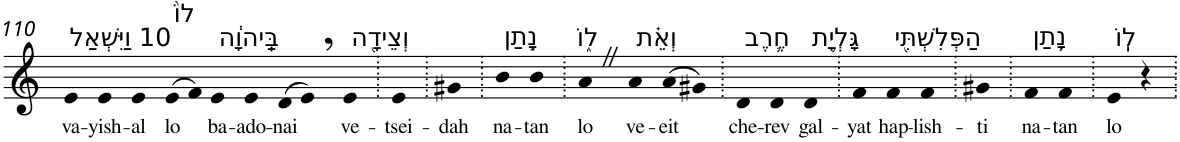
**kern	**text
*part1	*part1
*staff1	*staff1
*I"Piano	*
*I'Pno	*
!!LO:PB:g=z
*clefG2	*
*k[]	*
=110	=110
!LO:TX:a:t=10 וַיִּשְׁאַל	!
!	!LO:LY:b
4e	va-
!	!LO:LY:b
4e	-yish-
!	!LO:LY:b
4e	-al
!LO:TX:a:t=לוֹ֙	!
!	!LO:LY:b
(>8e	lo
8f)	.
!LO:TX:a:t=בַּֽיהוָ֔ה	!
!	!LO:LY:b
4e	ba-
!	!LO:LY:b
4e	-ado-
!	!LO:LY:b
(>8d	-nai
8e,)	.
!LO:TX:a:t=וְצֵידָ֖ה	!
!	!LO:LY:b
4e	ve-
=111.	=111.
!	!LO:LY:b
4e	-tsei-
=112.	=112.
!	!LO:LY:b
4g#X	-dah
=113.	=113.
!LO:TX:a:t=נָ֣תַן	!
!	!LO:LY:b
4b	na-
!	!LO:LY:b
4b	-tan
=114.	=114.
!LO:TX:a:t=ל֑וֹ	!
!	!LO:LY:b
4aZ	lo
!LO:TX:a:t=וְאֵ֗ת	!
!	!LO:LY:b
4a	ve-
!	!LO:LY:b
(>8a	-eit
8g#X)	.
=115.	=115.
!LO:TX:a:t=חֶ֛רֶב	!
!	!LO:LY:b
4d	che-
!	!LO:LY:b
4d	-rev
!LO:TX:a:t=גָּלְיָ֥ת	!
!	!LO:LY:b
4d	gal-
=116.	=116.
!	!LO:LY:b
4f	-yat
!LO:TX:a:t=הַפְּלִשְׁתִּ֖י	!
!	!LO:LY:b
4f	hap-
!	!LO:LY:b
4f	-lish-
=117.	=117.
!	!LO:LY:b
4g#X	-ti
=118.	=118.
!LO:TX:a:t=נָ֥תַן	!
!	!LO:LY:b
4f	na-
!	!LO:LY:b
4f	-tan
=119.	=119.
!LO:TX:a:t=לֽוֹ	!
!	!LO:LY:b
4e	lo
4r	.
=.	=.
*-	*-
